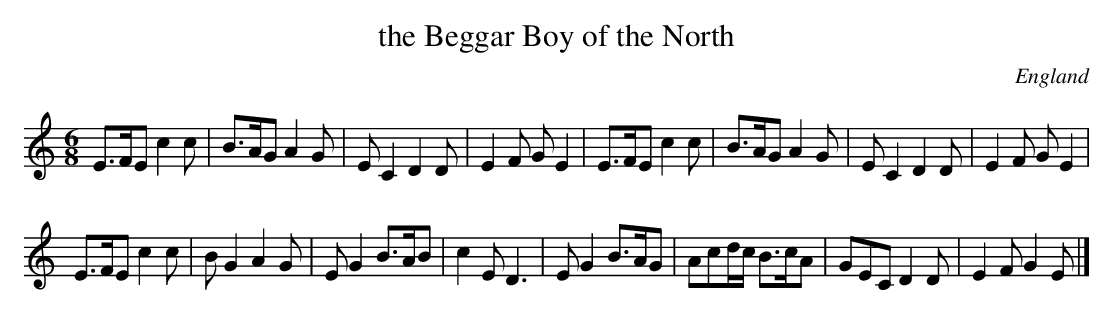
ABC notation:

X:1
T:the Beggar Boy of the North
M:6/8
O:England
K:C
E>FE c2c| B>AG A2G| EC2 D2D| E2F GE2| \
E>FE c2c| B>AG A2G| EC2 D2D| E2F GE2|
E>FE c2c| BG2  A2G| EG2 B>AB| c2E D3| \
EG2 B>AG| Acd/c/ B>cA| GEC D2D| E2F G2E|]
